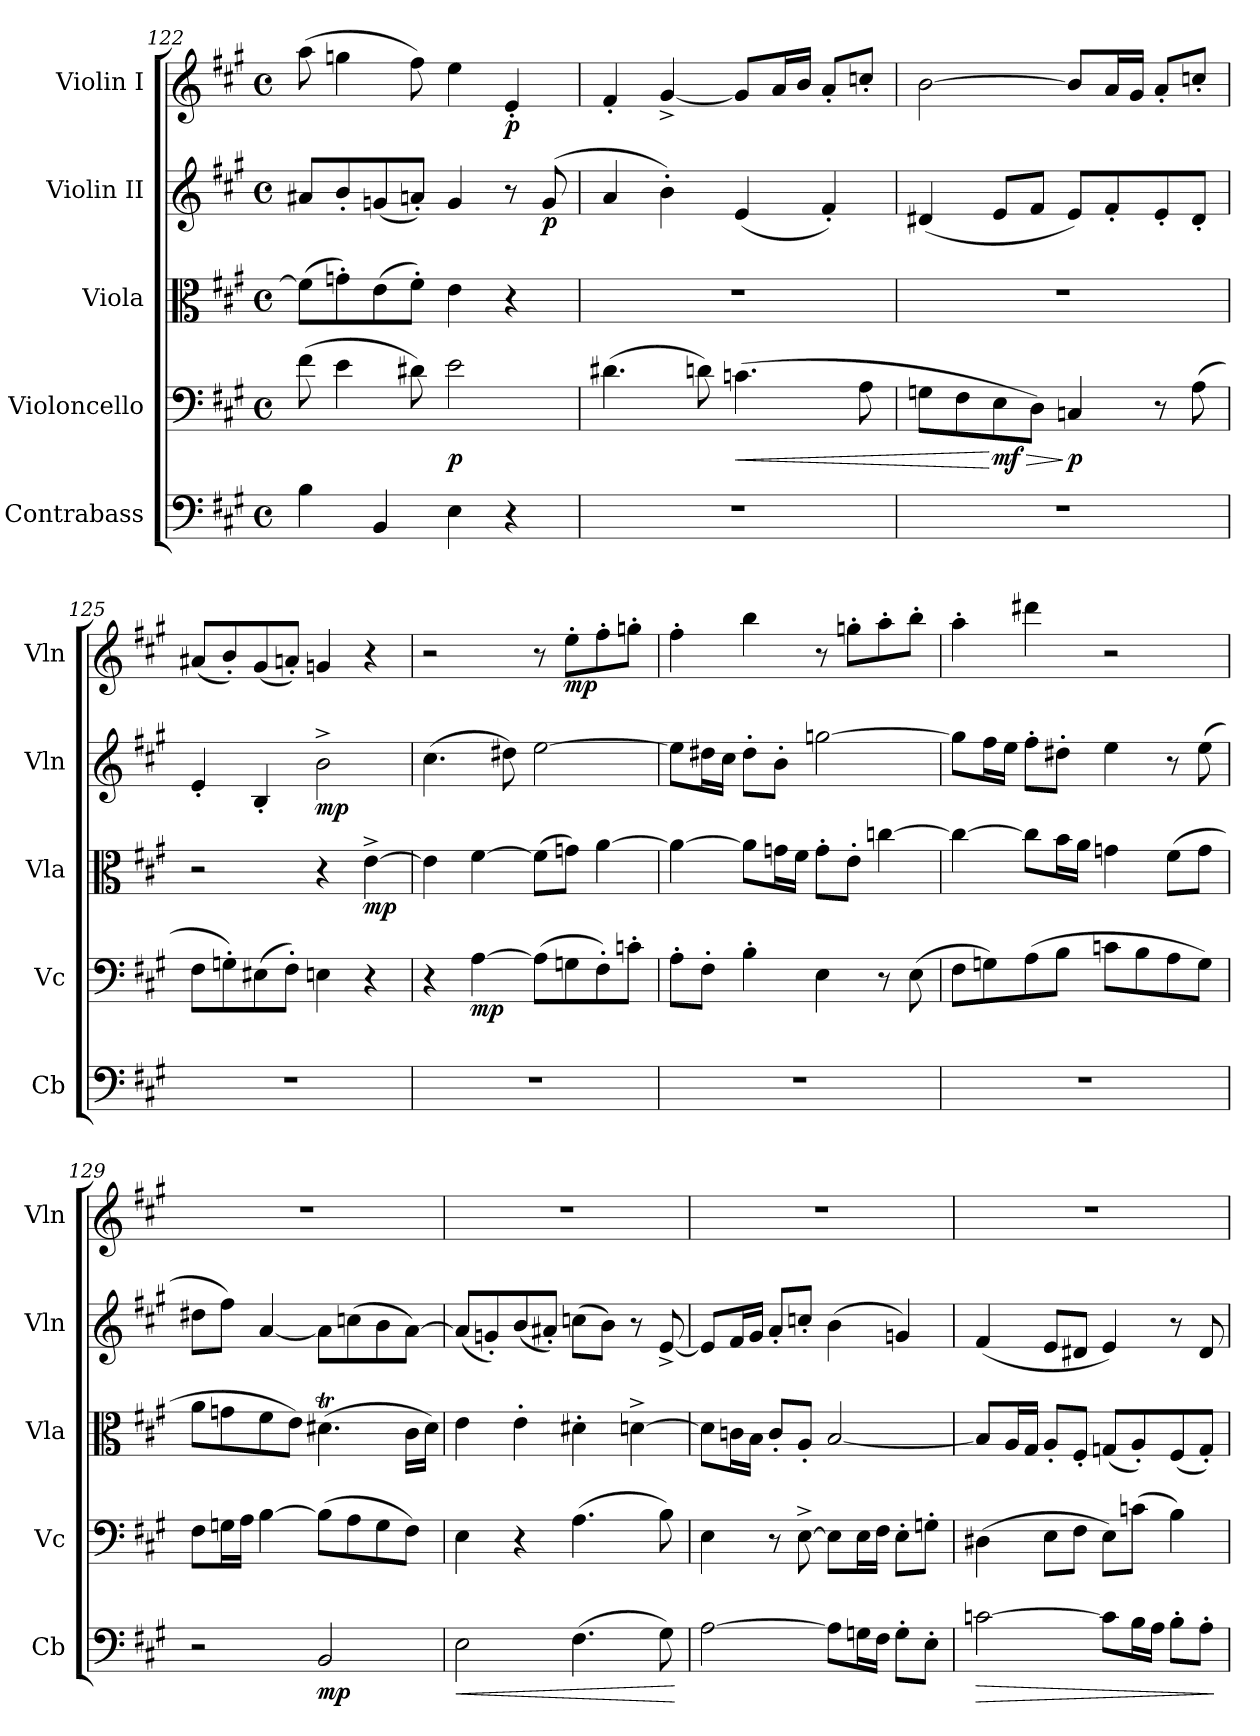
**kern	**dynam	**kern	**dynam	**kern	**dynam	**kern	**dynam	**kern	**dynam
*part5	*part5	*part4	*part4	*part3	*part3	*part2	*part2	*part1	*part1
*staff5	*staff5	*staff4	*staff4	*staff3	*staff3	*staff2	*staff2	*staff1	*staff1
*I"Contrabass	*	*I"Violoncello	*	*I"Viola	*	*I"Violin II	*	*I"Violin I	*
*I'Cb	*	*I'Vc	*	*I'Vla	*	*I'Vln	*	*I'Vln	*
*clefF4	*	*clefF4	*	*clefC3	*	*clefG2	*	*clefG2	*
*ITrd7c12	*	*	*	*	*	*	*	*	*
*k[f#c#g#]	*	*k[f#c#g#]	*	*k[f#c#g#]	*	*k[f#c#g#]	*	*k[f#c#g#]	*
*M4/4	*	*M4/4	*	*M4/4	*	*M4/4	*	*M4/4	*
*met(c)	*	*met(c)	*	*met(c)	*	*met(c)	*	*met(c)	*
=122	=122	=122	=122	=122	=122	=122	=122	=122	=122
4BB\	.	(8f#\	.	(8f#\L]	.	8a#X/L	.	(8aa\	.
.	.	4e\	.	8gn'\)	.	8b'/	.	4ggn\	.
4BBB/	.	.	.	(8e\	.	(8gn/	.	.	.
.	.	8d#X\)	.	8f#'\J)	.	8an'/J)	.	8ff#\)	.
!	!	!	!LO:DY:b	!	!	!	!	!	!
4EE\	.	2e\	p	4e\	.	4g/	.	4ee\	.
!	!	!	!	!	!	!	!	!	!LO:DY:b
4r	.	.	.	4r	.	8r	.	4e'/	p
!	!	!	!	!	!	!	!LO:DY:b	!	!
.	.	.	.	.	.	(8g/	p	.	.
!!LO:LB:g=z
=123	=123	=123	=123	=123	=123	=123	=123	=123	=123
1r	.	(4.d#X\	.	1r	.	4a/	.	4f#'/	.
.	.	.	.	.	.	4b'\)	.	[4g#^/	.
.	.	8dn\)	.	.	.	.	.	.	.
!	!	!	!LO:HP:b	!	!	!	!	!	!
.	.	(4.cn\	<	.	.	(4e/	.	8g#/L]	.
.	.	.	.	.	.	.	.	16a/L	.
.	.	.	.	.	.	.	.	16b/JJ	.
.	.	.	.	.	.	4f#'/)	.	8a'/L	.
.	.	8A\	.	.	.	.	.	8ccn'/J	.
=124	=124	=124	=124	=124	=124	=124	=124	=124	=124
1r	.	8Gn\L	.	1r	.	(4d#X/	.	[2b\	.
.	.	8F#\	.	.	.	.	.	.	.
!	!	!	!LO:HP:n=1:b	!	!	!	!	!	!
!	!	!	!LO:DY:n=1:b	!	!	!	!	!	!
.	.	8E\	[ > mf	.	.	8e/L	.	.	.
.	.	8D\J)	.	.	.	8f#/J	.	.	.
!	!	!	!LO:DY:n=2:b	!	!	!	!	!	!
.	.	4Cn/	] p	.	.	8e/L)	.	8b/L]	.
.	.	.	.	.	.	8f#'/	.	16a/L	.
.	.	.	.	.	.	.	.	16g#/JJ	.
.	.	8r	.	.	.	8e'/	.	8a'/L	.
.	.	(8A\	.	.	.	8d#'/J	.	8ccn'/J	.
=125	=125	=125	=125	=125	=125	=125	=125	=125	=125
1r	.	8F#\L	.	2r	.	4e'/	.	(8a#X/L	.
.	.	8Gn'\)	.	.	.	.	.	8b'/)	.
.	.	(8E#X\	.	.	.	4B'/	.	(8g#/	.
.	.	8F#'\J)	.	.	.	.	.	8an'/J)	.
!	!	!	!	!	!	!	!LO:DY:b	!	!
.	.	4En\	.	4r	.	2b^\	mp	4gn/	.
!	!	!	!	!	!LO:DY:b	!	!	!	!
.	.	4r	.	[4e^\	mp	.	.	4r	.
=126	=126	=126	=126	=126	=126	=126	=126	=126	=126
1r	.	4r	.	4e\]	.	(4.cc#\	.	2r	.
!	!	!	!LO:DY:b	!	!	!	!	!	!
.	.	[4A\	mp	[4f#\	.	.	.	.	.
.	.	.	.	.	.	8dd#X\)	.	.	.
.	.	(8A\L]	.	(8f#\L]	.	[2ee\	.	8r	.
!	!	!	!	!	!	!	!	!	!LO:DY:b
.	.	8Gn\	.	8gn\J)	.	.	.	8ee'\L	mp
.	.	8F#'\)	.	[4a\	.	.	.	8ff#'\	.
.	.	8cn'\J	.	.	.	.	.	8ggn'\J	.
=127	=127	=127	=127	=127	=127	=127	=127	=127	=127
1r	.	8A'\L	.	4a\_	.	8ee\L]	.	4ff#'\	.
.	.	8F#'\J	.	.	.	16dd#X\L	.	.	.
.	.	.	.	.	.	16cc#\JJ	.	.	.
.	.	4B'\	.	8a\L]	.	8dd#'\L	.	4bb\	.
.	.	.	.	16gn\L	.	8b'\J	.	.	.
.	.	.	.	16f#\JJ	.	.	.	.	.
.	.	4E\	.	8g'\L	.	[2ggn\	.	8r	.
.	.	.	.	8e'\J	.	.	.	8ggn'\L	.
.	.	8r	.	[4ccn\	.	.	.	8aa'\	.
.	.	(8E\	.	.	.	.	.	8bb'\J	.
=128	=128	=128	=128	=128	=128	=128	=128	=128	=128
1r	.	8F#\L	.	4cc\_	.	8gg\L]	.	4aa'\	.
.	.	8Gn\)	.	.	.	16ff#\L	.	.	.
.	.	.	.	.	.	16ee\JJ	.	.	.
.	.	(8A\	.	8cc\L]	.	8ff#'\L	.	4ddd#X\	.
.	.	8B\J	.	16b\L	.	8dd#X'\J	.	.	.
.	.	.	.	16a\JJ	.	.	.	.	.
.	.	8cn\L	.	4gn\	.	4ee\	.	2r	.
.	.	8B\	.	.	.	.	.	.	.
.	.	8A\	.	(8f#\L	.	8r	.	.	.
.	.	8G\J)	.	8g\J	.	(8ee\	.	.	.
=129	=129	=129	=129	=129	=129	=129	=129	=129	=129
2r	.	8F#\L	.	8a\L	.	8dd#X\L	.	1r	.
.	.	16Gn\L	.	8gn\	.	8ff#\J)	.	.	.
.	.	16A\JJ	.	.	.	.	.	.	.
.	.	[4B\	.	8f#\	.	[4a/	.	.	.
.	.	.	.	8e\J)	.	.	.	.	.
!	!LO:DY:b	!	!	!	!	!	!	!	!
2BBB/	mp	(8B\L]	.	(4.d#Xt\	.	8a\L]	.	.	.
.	.	8A\	.	.	.	(8ccn\	.	.	.
.	.	8G\	.	.	.	8b\	.	.	.
.	.	8F#\J)	.	16c#\LL	.	[8a\J)	.	.	.
.	.	.	.	16d#\JJ)	.	.	.	.	.
=130	=130	=130	=130	=130	=130	=130	=130	=130	=130
!	!LO:HP:b	!	!	!	!	!	!	!	!
2EE\	<	4E\	.	4e\	.	(8a/L]	.	1r	.
.	.	.	.	.	.	8gn'/)	.	.	.
.	.	4r	.	4e'\	.	(8b/	.	.	.
.	.	.	.	.	.	8a#X'/J)	.	.	.
(4.FF#\	.	(4.A\	.	4d#X'\	.	(8ccn\L	.	.	.
.	.	.	.	.	.	8b\J)	.	.	.
.	.	.	.	[4dn^\	.	8r	.	.	.
8GG#\)	.	8B\)	.	.	.	[8e^/	.	.	.
.	[	.	.	.	.	.	.	.	.
!!LO:PB:g=z
=131	=131	=131	=131	=131	=131	=131	=131	=131	=131
[2AA\	.	4E\	.	8d\L]	.	8e/L]	.	1r	.
.	.	.	.	16cn\L	.	16f#/L	.	.	.
.	.	.	.	16B\JJ	.	16g#/JJ	.	.	.
.	.	8r	.	8c'/L	.	8a'/L	.	.	.
.	.	[8E^\	.	8A'/J	.	8ccn'/J	.	.	.
8AA\L]	.	8E\L]	.	[2B/	.	(4b\	.	.	.
16GGn\L	.	16E\L	.	.	.	.	.	.	.
16FF#\JJ	.	16F#\JJ	.	.	.	.	.	.	.
8GG'\L	.	8E'\L	.	.	.	4gn/)	.	.	.
8EE'\J	.	8Gn'\J	.	.	.	.	.	.	.
=132	=132	=132	=132	=132	=132	=132	=132	=132	=132
!	!LO:HP:b	!	!	!	!	!	!	!	!
[2Cn\	>	(4D#X\	.	8B/L]	.	(4f#/	.	1r	.
.	.	.	.	16A/L	.	.	.	.	.
.	.	.	.	16G#/JJ	.	.	.	.	.
.	.	8E\L	.	8A'/L	.	8e/L	.	.	.
.	.	8F#\J	.	8F#'/J	.	8d#X/J	.	.	.
8C\L]	.	8E\L)	.	(8Gn/L	.	4e/)	.	.	.
16BB\L	.	(8cn\J	.	8A'/)	.	.	.	.	.
16AA\JJ	.	.	.	.	.	.	.	.	.
8BB'\L	.	4B\)	.	(8F#/	.	8r	.	.	.
8AA'\J	.	.	.	8G'/J)	.	8d#/	.	.	.
.	]	.	.	.	.	.	.	.	.
=	=	=	=	=	=	=	=	=	=
*-	*-	*-	*-	*-	*-	*-	*-	*-	*-
